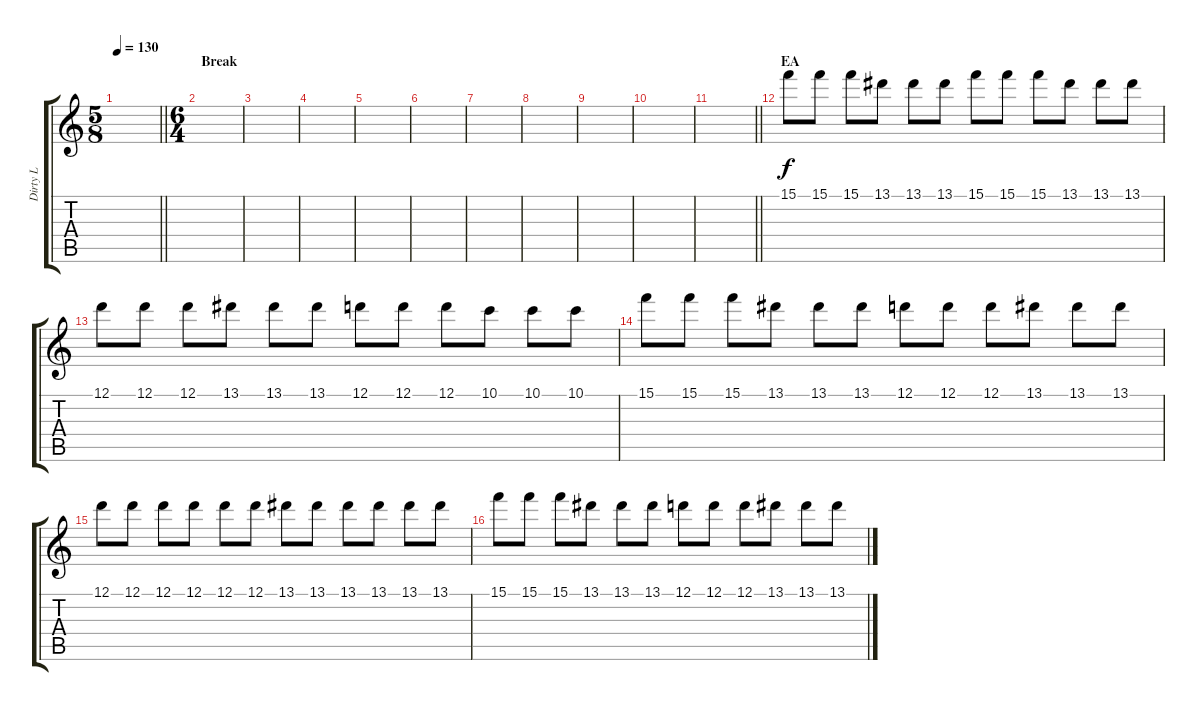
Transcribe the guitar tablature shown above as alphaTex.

\track ("Dirty L" "Dirty L") {instrument overdrivenguitar}
\staff {score tabs}
\tuning (D4 A3 F3 C3 G2 C2) {hide}
\ts (5 8)
\tempo 130
\clef g2
\barLineRight lightlight
\ks c
|
\ts (6 4)
\section ("" "Break")
|
|
|
|
|
|
|
|
|
\barLineRight lightlight
|
\section ("" "EA")
15.1.8 15.1.8 15.1.8 13.1.8 13.1.8 13.1.8 15.1.8 15.1.8 15.1.8 13.1.8 13.1.8 13.1.8 |
12.1.8 12.1.8 12.1.8 13.1.8 13.1.8 13.1.8 12.1.8 12.1.8 12.1.8 10.1.8 10.1.8 10.1.8 |
15.1.8 15.1.8 15.1.8 13.1.8 13.1.8 13.1.8 12.1.8 12.1.8 12.1.8 13.1.8 13.1.8 13.1.8 |
12.1.8 12.1.8 12.1.8 12.1.8 12.1.8 12.1.8 13.1.8 13.1.8 13.1.8 13.1.8 13.1.8 13.1.8 |
15.1.8 15.1.8 15.1.8 13.1.8 13.1.8 13.1.8 12.1.8 12.1.8 12.1.8 13.1.8 13.1.8 13.1.8
